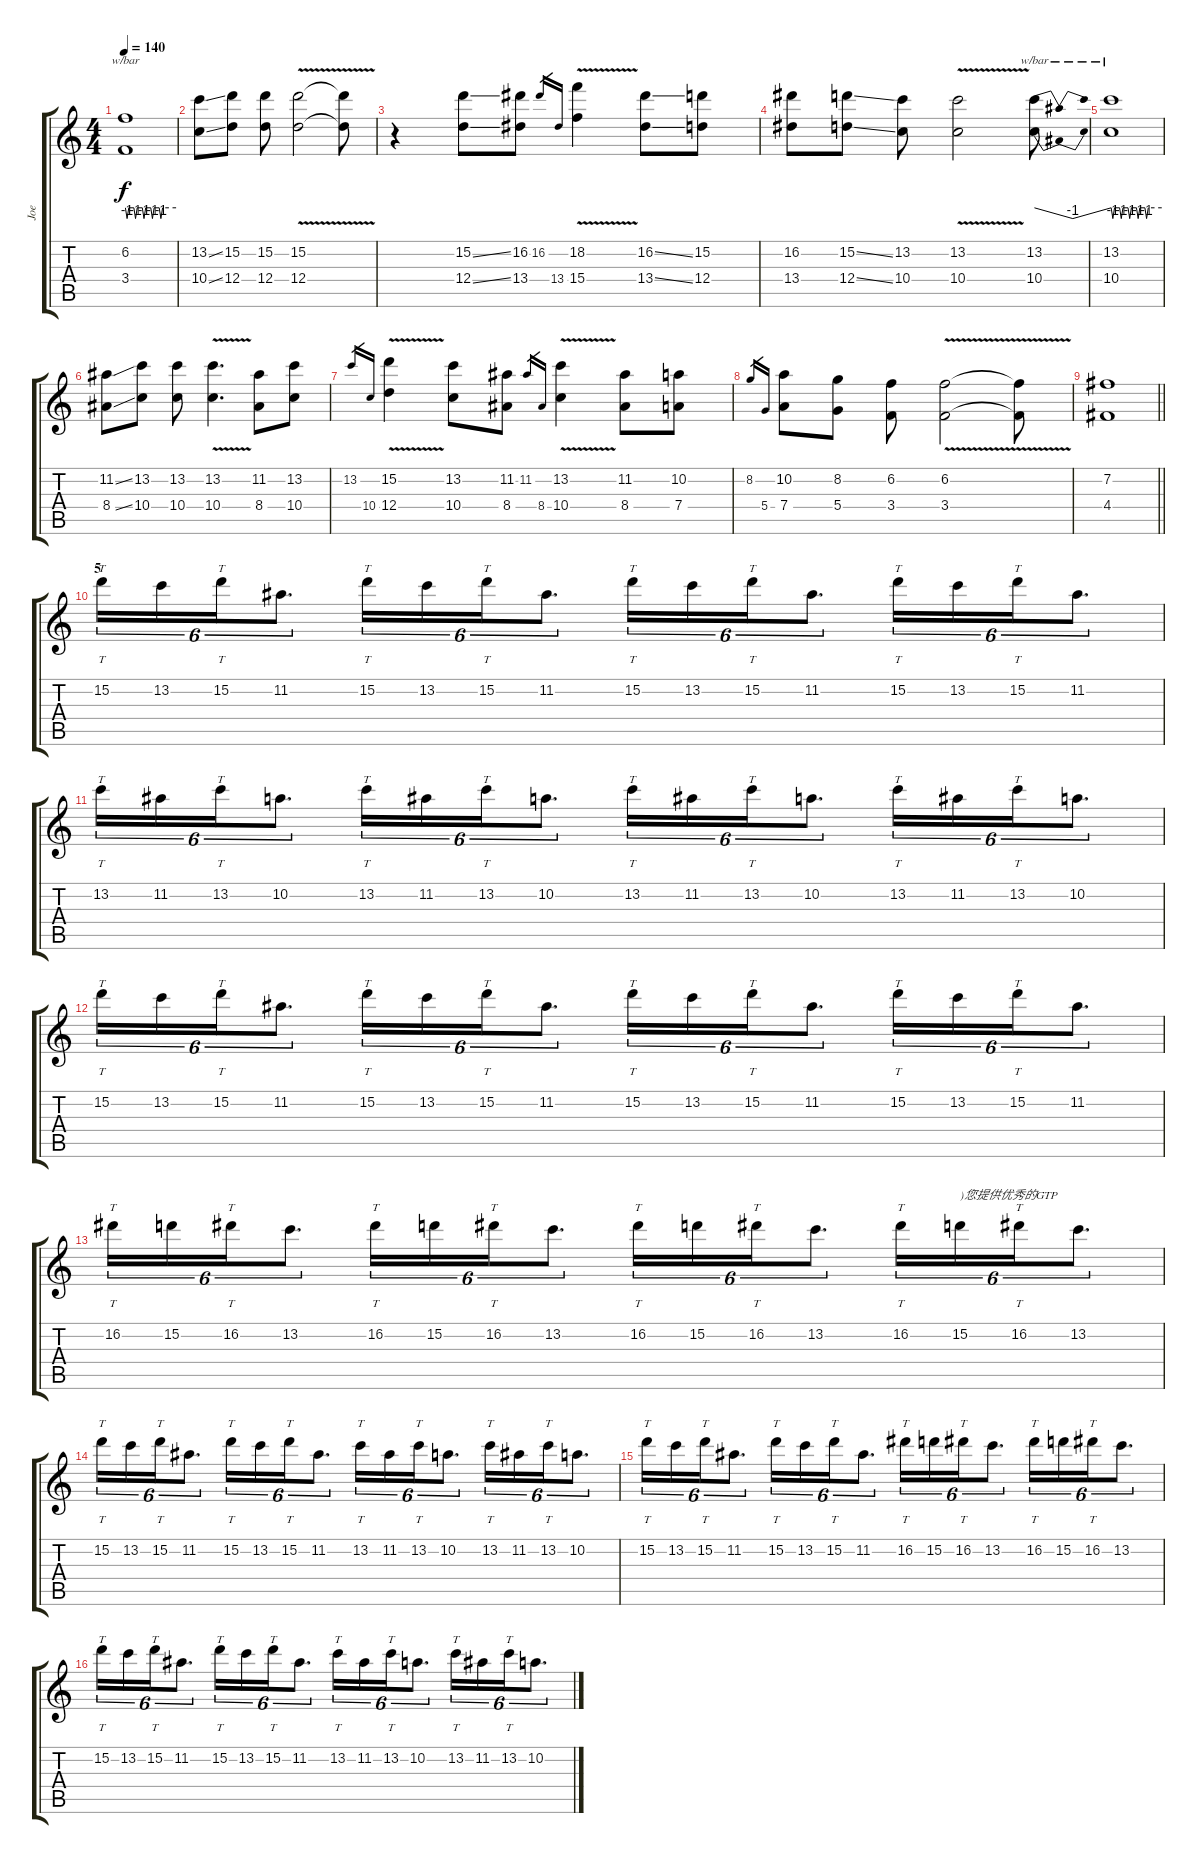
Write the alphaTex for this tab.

\track ("Joe" "Joe") {instrument distortionguitar}
\staff {score tabs}
\tuning (E4 B3 G3 D3 A2 E2) {hide}
\ts (4 4)
\tempo 140
\clef g2
\ks c
(6.2 3.4).1{tbe (custom default 0 0 2 -4 4 0 10 0 12 -4 14 0 20 0 22 -4 24 0 30 0 32 -4 34 0 40 0 42 -4 44 0 60 0) dy f} |
(13.2{ss} 10.4{ss}).8 (15.2 12.4).8 (15.2 12.4).8 (15.2 12.4{v}).2 (15.2{t} 12.4{t}).8 |
r.4 (15.2{ss} 12.4{ss}).8 (16.2 13.4).8 16.2.16{gr} 13.4.16{gr} (18.2 15.4{v}).4 (16.2{ss} 13.4{ss}).8 (15.2 12.4).8 |
(16.2 13.4).8 (15.2{ss} 12.4{ss}).8 (13.2 10.4).8 (13.2 10.4{v}).2 (13.2 10.4).8{tbe (dip default 0 0 30 -4 60 0)} |
(13.2 10.4).1{tbe (custom default 0 0 2 -4 4 0 10 0 12 -4 14 0 20 0 22 -4 24 0 30 0 32 -4 34 0 40 0 42 -4 44 0 60 0)} |
(11.2{ss} 8.4{ss}).8 (13.2 10.4).8 (13.2 10.4).8 (13.2 10.4{v}).4{d} (11.2 8.4).8 (13.2 10.4).8 |
13.2.16{gr} 10.4.16{gr} (15.2 12.4{v}).4 (13.2 10.4).8 (11.2 8.4).8 11.2.16{gr} 8.4.16{gr} (13.2 10.4{v}).4 (11.2 8.4).8 (10.2 7.4).8 |
8.2.16{gr} 5.4.16{gr} (10.2 7.4).8 (8.2 5.4).8 (6.2 3.4).8 (6.2 3.4{v}).2 (6.2{t} 3.4{t}).8 |
\barLineRight lightlight
(7.2 4.4).1 |
\section ("" "5")
15.2.16{tt tu (6 4)} 13.2.16{tu (6 4)} 15.2.16{tt tu (6 4)} 11.2.8{d tu (6 4)} 15.2.16{tt tu (6 4)} 13.2.16{tu (6 4)} 15.2.16{tt tu (6 4)} 11.2.8{d tu (6 4)} 15.2.16{tt tu (6 4)} 13.2.16{tu (6 4)} 15.2.16{tt tu (6 4)} 11.2.8{d tu (6 4)} 15.2.16{tt tu (6 4)} 13.2.16{tu (6 4)} 15.2.16{tt tu (6 4)} 11.2.8{d tu (6 4)} |
13.2.16{tt tu (6 4)} 11.2.16{tu (6 4)} 13.2.16{tt tu (6 4)} 10.2.8{d tu (6 4)} 13.2.16{tt tu (6 4)} 11.2.16{tu (6 4)} 13.2.16{tt tu (6 4)} 10.2.8{d tu (6 4)} 13.2.16{tt tu (6 4)} 11.2.16{tu (6 4)} 13.2.16{tt tu (6 4)} 10.2.8{d tu (6 4)} 13.2.16{tt tu (6 4)} 11.2.16{tu (6 4)} 13.2.16{tt tu (6 4)} 10.2.8{d tu (6 4)} |
15.2.16{tt tu (6 4)} 13.2.16{tu (6 4)} 15.2.16{tt tu (6 4)} 11.2.8{d tu (6 4)} 15.2.16{tt tu (6 4)} 13.2.16{tu (6 4)} 15.2.16{tt tu (6 4)} 11.2.8{d tu (6 4)} 15.2.16{tt tu (6 4)} 13.2.16{tu (6 4)} 15.2.16{tt tu (6 4)} 11.2.8{d tu (6 4)} 15.2.16{tt tu (6 4)} 13.2.16{tu (6 4)} 15.2.16{tt tu (6 4)} 11.2.8{d tu (6 4)} |
16.2.16{tt tu (6 4)} 15.2.16{tu (6 4)} 16.2.16{tt tu (6 4)} 13.2.8{d tu (6 4)} 16.2.16{tt tu (6 4)} 15.2.16{tu (6 4)} 16.2.16{tt tu (6 4)} 13.2.8{d tu (6 4)} 16.2.16{tt tu (6 4)} 15.2.16{tu (6 4)} 16.2.16{tt tu (6 4)} 13.2.8{d tu (6 4)} 16.2.16{tt tu (6 4)} 15.2.16{tu (6 4) txt ")您提供优秀的GTP"} 16.2.16{tt tu (6 4)} 13.2.8{d tu (6 4)} |
15.2.16{tt tu (6 4)} 13.2.16{tu (6 4)} 15.2.16{tt tu (6 4)} 11.2.8{d tu (6 4)} 15.2.16{tt tu (6 4)} 13.2.16{tu (6 4)} 15.2.16{tt tu (6 4)} 11.2.8{d tu (6 4)} 13.2.16{tt tu (6 4)} 11.2.16{tu (6 4)} 13.2.16{tt tu (6 4)} 10.2.8{d tu (6 4)} 13.2.16{tt tu (6 4)} 11.2.16{tu (6 4)} 13.2.16{tt tu (6 4)} 10.2.8{d tu (6 4)} |
15.2.16{tt tu (6 4)} 13.2.16{tu (6 4)} 15.2.16{tt tu (6 4)} 11.2.8{d tu (6 4)} 15.2.16{tt tu (6 4)} 13.2.16{tu (6 4)} 15.2.16{tt tu (6 4)} 11.2.8{d tu (6 4)} 16.2.16{tt tu (6 4)} 15.2.16{tu (6 4)} 16.2.16{tt tu (6 4)} 13.2.8{d tu (6 4)} 16.2.16{tt tu (6 4)} 15.2.16{tu (6 4)} 16.2.16{tt tu (6 4)} 13.2.8{d tu (6 4)} |
15.2.16{tt tu (6 4)} 13.2.16{tu (6 4)} 15.2.16{tt tu (6 4)} 11.2.8{d tu (6 4)} 15.2.16{tt tu (6 4)} 13.2.16{tu (6 4)} 15.2.16{tt tu (6 4)} 11.2.8{d tu (6 4)} 13.2.16{tt tu (6 4)} 11.2.16{tu (6 4)} 13.2.16{tt tu (6 4)} 10.2.8{d tu (6 4)} 13.2.16{tt tu (6 4)} 11.2.16{tu (6 4)} 13.2.16{tt tu (6 4)} 10.2.8{d tu (6 4)}
